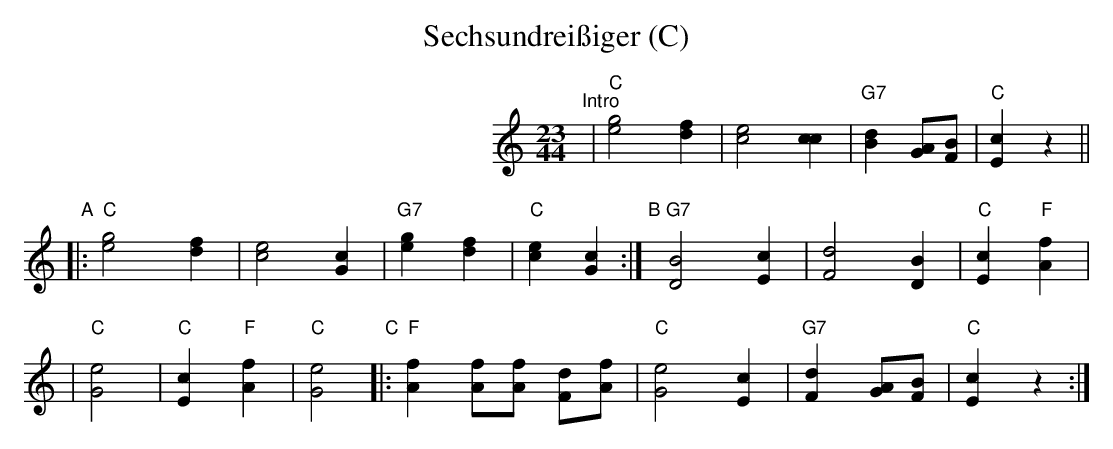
X:1
T: Sechsundrei\ssiger (C)
M: 23/44
L: 1/8
K: C
"^Intro"\
| "C"[g4e4] [f2d2] | [e4c4] [c2c2] \
| "G7"[d2B2] [AG][BF] | "C"[c2E2] z2 ||
"A"\
|:"C"[g4e4] [f2d2] | [e4c4] [c2G2] \
| "G7"[g2e2] [f2d2] | "C"[e2c2] [c2G2] :| \
"B"\
[|]"G7"[B4D4] [c2E2] | [d4F4] [B2D2] | "C"[c2E2] "F"[f2A2] |
| "C"[e4G4] | "C"[c2E2] "F"[f2A2] | "C"[e4G4] \
"C"\
|:"F"[f2A2] [fA][fA] [dF][fA] | "C"[e4G4] [c2E2] \
| "G7"[d2F2] [AG][BF] | "C"[c2E2] z2 :|
